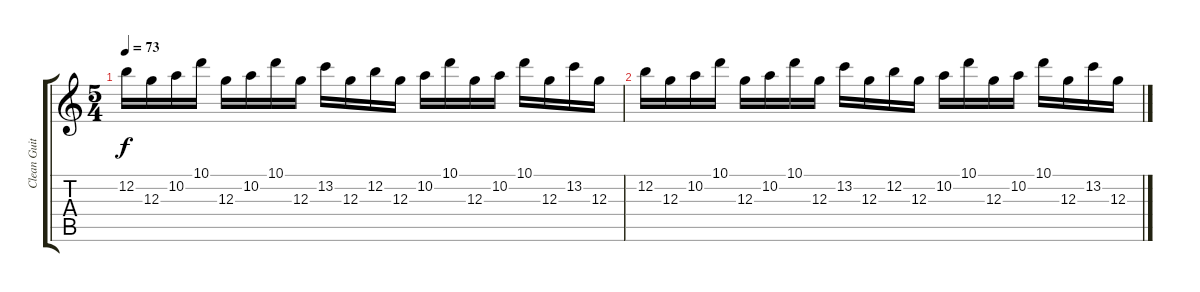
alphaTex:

\track ("Clean Guitar (S.Rothery)" "Clean Guit") {instrument electricguitarclean}
\staff {score tabs}
\tuning (E4 B3 G3 D3 A2 E2) {hide}
\ts (5 4)
\tempo 73
\clef g2
\ks c
12.2.16{dy f} 12.3.16 10.2.16 10.1.16 12.3.16 10.2.16 10.1.16 12.3.16 13.2.16 12.3.16 12.2.16 12.3.16 10.2.16 10.1.16 12.3.16 10.2.16 10.1.16 12.3.16 13.2.16 12.3.16 |
12.2.16 12.3.16 10.2.16 10.1.16 12.3.16 10.2.16 10.1.16 12.3.16 13.2.16 12.3.16 12.2.16 12.3.16 10.2.16 10.1.16 12.3.16 10.2.16 10.1.16 12.3.16 13.2.16 12.3.16
